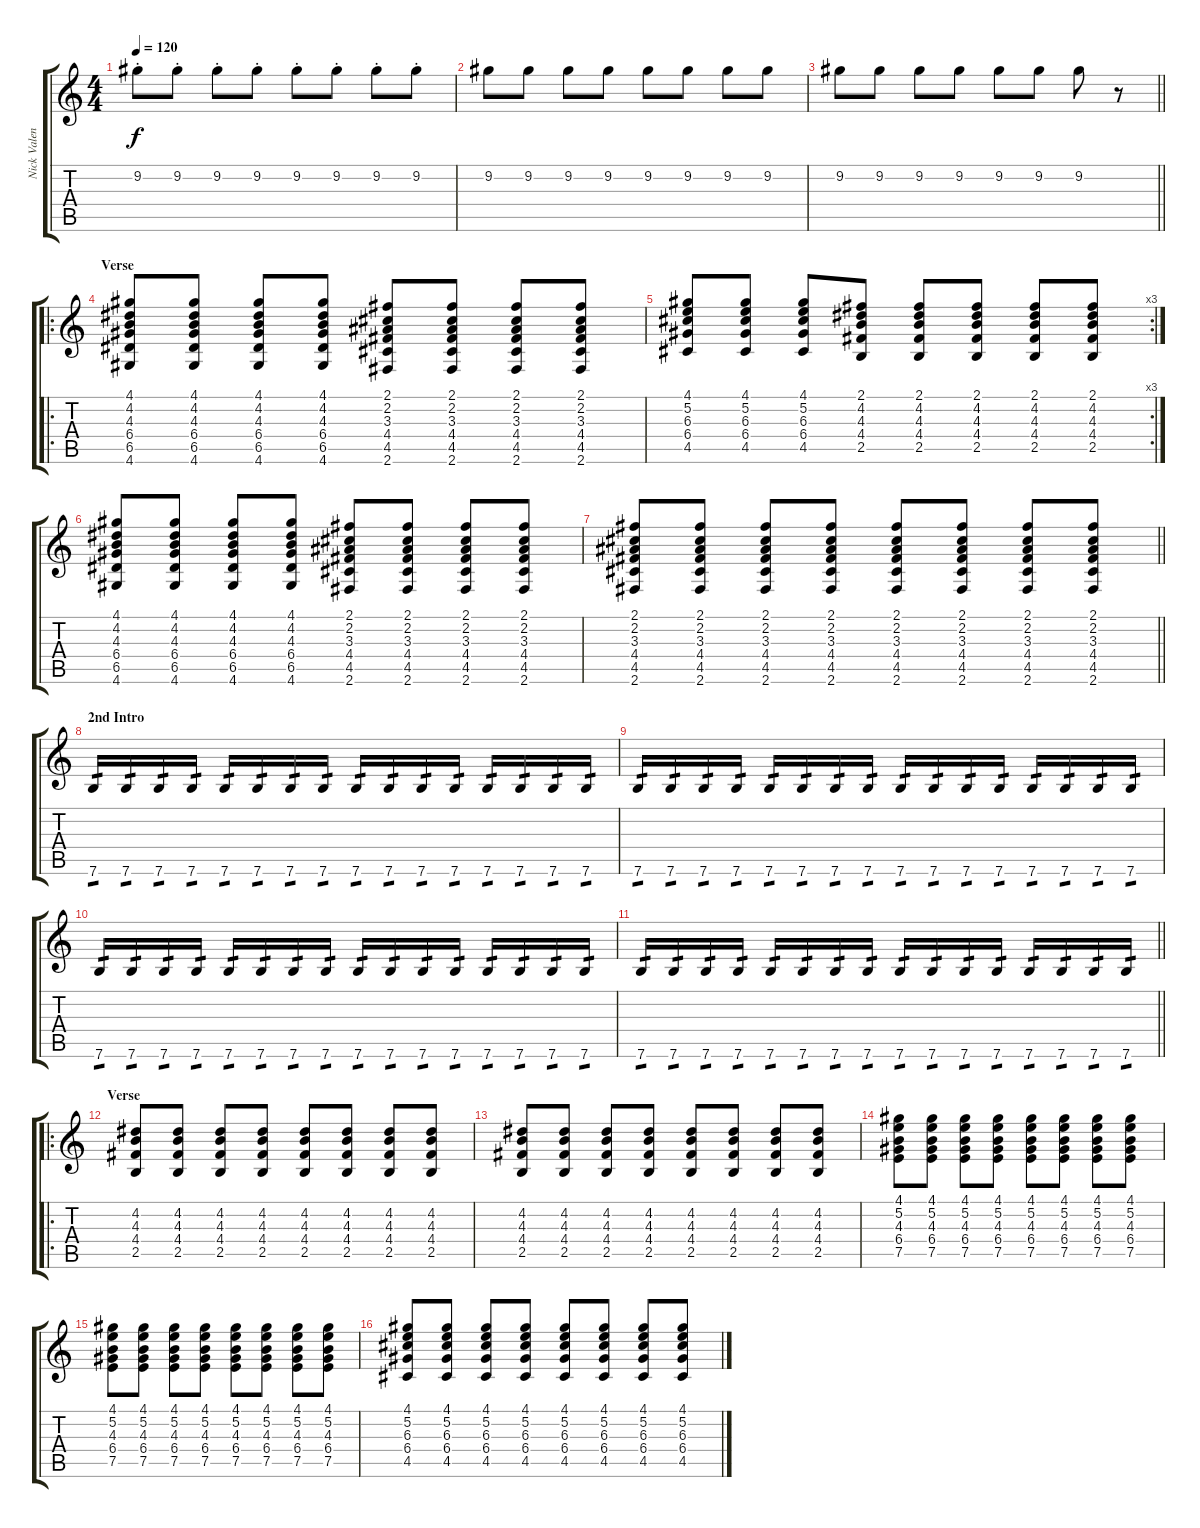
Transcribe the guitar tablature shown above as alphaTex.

\track ("Nick Valensi" "Nick Valen") {instrument overdrivenguitar}
\staff {score tabs}
\tuning (E4 B3 G3 D3 A2 E2) {hide}
\ts (4 4)
\tempo 120
\clef g2
\ks c
9.2{st}.8{dy f} 9.2{st}.8 9.2{st}.8 9.2{st}.8 9.2{st}.8 9.2{st}.8 9.2{st}.8 9.2{st}.8 |
9.2.8 9.2.8 9.2.8 9.2.8 9.2.8 9.2.8 9.2.8 9.2.8 |
\barLineRight lightlight
9.2.8 9.2.8 9.2.8 9.2.8 9.2.8 9.2.8 9.2.8 r.8 |
\ro
\section ("" "Verse")
(4.1 4.2 4.3 6.4 6.5 4.6).8 (4.1 4.2 4.3 6.4 6.5 4.6).8 (4.1 4.2 4.3 6.4 6.5 4.6).8 (4.1 4.2 4.3 6.4 6.5 4.6).8 (2.1 2.2 3.3 4.4 4.5 2.6).8 (2.1 2.2 3.3 4.4 4.5 2.6).8 (2.1 2.2 3.3 4.4 4.5 2.6).8 (2.1 2.2 3.3 4.4 4.5 2.6).8 |
\rc 3
(4.1 5.2 6.3 6.4 4.5).8 (4.1 5.2 6.3 6.4 4.5).8 (4.1 5.2 6.3 6.4 4.5).8 (2.1 4.2 4.3 4.4 2.5).8 (2.1 4.2 4.3 4.4 2.5).8 (2.1 4.2 4.3 4.4 2.5).8 (2.1 4.2 4.3 4.4 2.5).8 (2.1 4.2 4.3 4.4 2.5).8 |
(4.1 4.2 4.3 6.4 6.5 4.6).8 (4.1 4.2 4.3 6.4 6.5 4.6).8 (4.1 4.2 4.3 6.4 6.5 4.6).8 (4.1 4.2 4.3 6.4 6.5 4.6).8 (2.1 2.2 3.3 4.4 4.5 2.6).8 (2.1 2.2 3.3 4.4 4.5 2.6).8 (2.1 2.2 3.3 4.4 4.5 2.6).8 (2.1 2.2 3.3 4.4 4.5 2.6).8 |
\barLineRight lightlight
(2.1 2.2 3.3 4.4 4.5 2.6).8 (2.1 2.2 3.3 4.4 4.5 2.6).8 (2.1 2.2 3.3 4.4 4.5 2.6).8 (2.1 2.2 3.3 4.4 4.5 2.6).8 (2.1 2.2 3.3 4.4 4.5 2.6).8 (2.1 2.2 3.3 4.4 4.5 2.6).8 (2.1 2.2 3.3 4.4 4.5 2.6).8 (2.1 2.2 3.3 4.4 4.5 2.6).8 |
\section ("" "2nd Intro")
7.6.16{tp 1} 7.6.16{tp 1} 7.6.16{tp 1} 7.6.16{tp 1} 7.6.16{tp 1} 7.6.16{tp 1} 7.6.16{tp 1} 7.6.16{tp 1} 7.6.16{tp 1} 7.6.16{tp 1} 7.6.16{tp 1} 7.6.16{tp 1} 7.6.16{tp 1} 7.6.16{tp 1} 7.6.16{tp 1} 7.6.16{tp 1} |
7.6.16{tp 1} 7.6.16{tp 1} 7.6.16{tp 1} 7.6.16{tp 1} 7.6.16{tp 1} 7.6.16{tp 1} 7.6.16{tp 1} 7.6.16{tp 1} 7.6.16{tp 1} 7.6.16{tp 1} 7.6.16{tp 1} 7.6.16{tp 1} 7.6.16{tp 1} 7.6.16{tp 1} 7.6.16{tp 1} 7.6.16{tp 1} |
7.6.16{tp 1} 7.6.16{tp 1} 7.6.16{tp 1} 7.6.16{tp 1} 7.6.16{tp 1} 7.6.16{tp 1} 7.6.16{tp 1} 7.6.16{tp 1} 7.6.16{tp 1} 7.6.16{tp 1} 7.6.16{tp 1} 7.6.16{tp 1} 7.6.16{tp 1} 7.6.16{tp 1} 7.6.16{tp 1} 7.6.16{tp 1} |
\barLineRight lightlight
7.6.16{tp 1} 7.6.16{tp 1} 7.6.16{tp 1} 7.6.16{tp 1} 7.6.16{tp 1} 7.6.16{tp 1} 7.6.16{tp 1} 7.6.16{tp 1} 7.6.16{tp 1} 7.6.16{tp 1} 7.6.16{tp 1} 7.6.16{tp 1} 7.6.16{tp 1} 7.6.16{tp 1} 7.6.16{tp 1} 7.6.16{tp 1} |
\ro
\section ("" "Verse")
(4.2 4.3 4.4 2.5).8 (4.2 4.3 4.4 2.5).8 (4.2 4.3 4.4 2.5).8 (4.2 4.3 4.4 2.5).8 (4.2 4.3 4.4 2.5).8 (4.2 4.3 4.4 2.5).8 (4.2 4.3 4.4 2.5).8 (4.2 4.3 4.4 2.5).8 |
(4.2 4.3 4.4 2.5).8 (4.2 4.3 4.4 2.5).8 (4.2 4.3 4.4 2.5).8 (4.2 4.3 4.4 2.5).8 (4.2 4.3 4.4 2.5).8 (4.2 4.3 4.4 2.5).8 (4.2 4.3 4.4 2.5).8 (4.2 4.3 4.4 2.5).8 |
(4.1 5.2 4.3 6.4 7.5).8 (4.1 5.2 4.3 6.4 7.5).8 (4.1 5.2 4.3 6.4 7.5).8 (4.1 5.2 4.3 6.4 7.5).8 (4.1 5.2 4.3 6.4 7.5).8 (4.1 5.2 4.3 6.4 7.5).8 (4.1 5.2 4.3 6.4 7.5).8 (4.1 5.2 4.3 6.4 7.5).8 |
(4.1 5.2 4.3 6.4 7.5).8 (4.1 5.2 4.3 6.4 7.5).8 (4.1 5.2 4.3 6.4 7.5).8 (4.1 5.2 4.3 6.4 7.5).8 (4.1 5.2 4.3 6.4 7.5).8 (4.1 5.2 4.3 6.4 7.5).8 (4.1 5.2 4.3 6.4 7.5).8 (4.1 5.2 4.3 6.4 7.5).8 |
(4.1 5.2 6.3 6.4 4.5).8 (4.1 5.2 6.3 6.4 4.5).8 (4.1 5.2 6.3 6.4 4.5).8 (4.1 5.2 6.3 6.4 4.5).8 (4.1 5.2 6.3 6.4 4.5).8 (4.1 5.2 6.3 6.4 4.5).8 (4.1 5.2 6.3 6.4 4.5).8 (4.1 5.2 6.3 6.4 4.5).8
